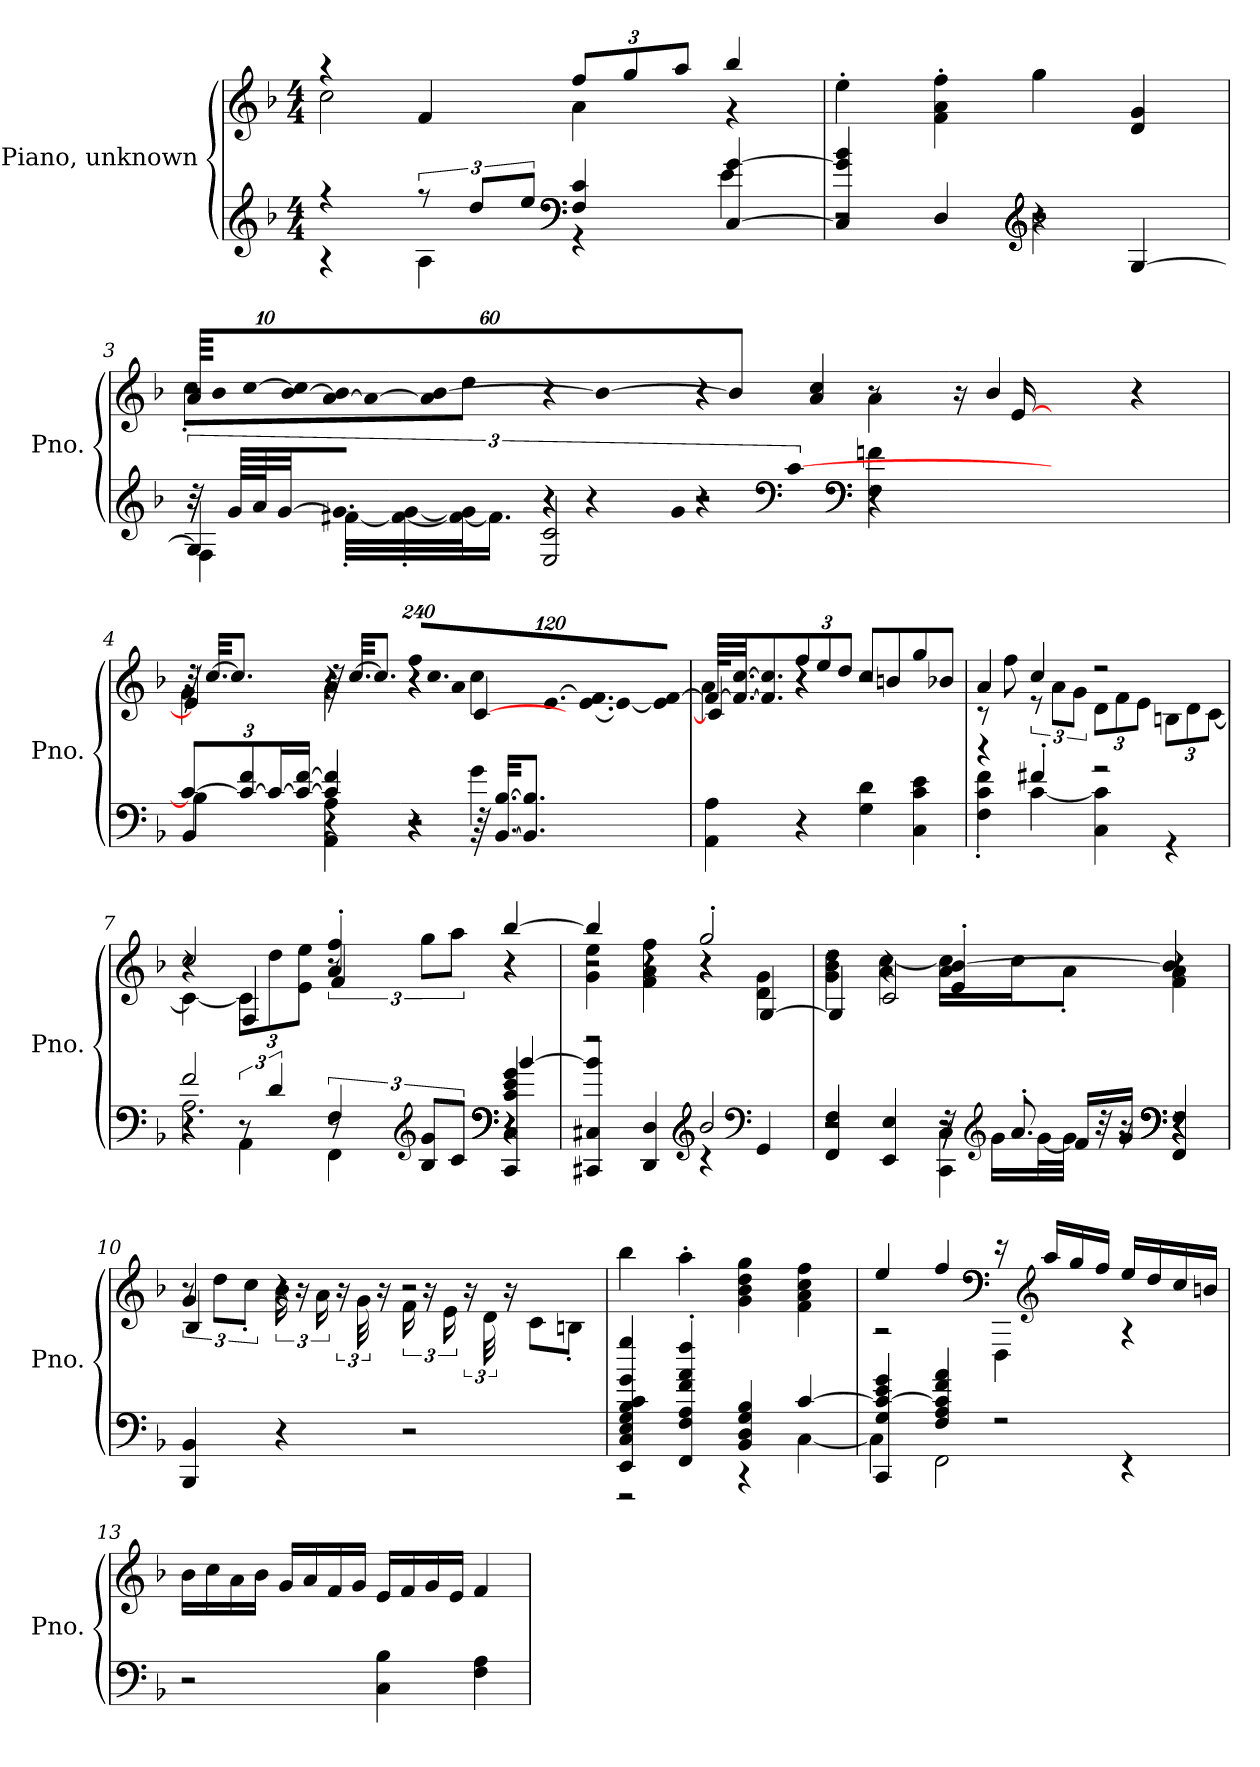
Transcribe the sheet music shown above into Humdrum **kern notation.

**kern	**kern
*part1	*part1
*staff2	*staff1
*I"Piano, unknown	*
*I'Pno.	*
*clefG2	*clefG2
*k[b-]	*k[b-]
*M4/4	*M4/4
*MM120	*MM120
=1	=1
*^	*^
4r	4r	4r	2cc\
12r	4A\	4f/	.
12dd/L	.	.	.
12ee/J	.	.	.
*clefF4	*	*	*
*	*	*Xbrackettup	*
4F/ 4c/	4r	12ff/L	4a\
.	.	12gg/	.
.	.	12aa/J	.
[4C/ [4g/	4e\	4bb-/	4r
*	*	*v	*v
=2	=2	=2
*	*^	*
4C/] 4g/] 4b-/	2r	2r	4ee'\
4D/	.	.	4f\' 4a\' 4ff\'
*clefG2	*	*	*
2r	2b-\	4r	4gg\
.	.	[4G/	4d/ 4g/
=3	=3	=3	=3
*	*	*^	*
!	!	!	!	!LO:N:vis=64
*	*	*	*	*^
*	*	*	*	*	*^
48r	16r	4G/]	4F\	640%9a/LLLL	8cc'\L	2r
!	!	!	!	!LO:N:vis=64	!	!
.	.	.	.	640%9b-/	.	.
96g/LLLL	.	.	.	.	.	.
!	!	!	!	!LO:N:vis=64	!	!
.	.	.	.	[640%9cc/	.	.
96a/J	.	.	.	.	.	.
[48g/JJ	.	.	.	.	.	.
!	!	!	!	!LO:N:vis=64	!	!
.	.	.	.	[640%9b-/ 640%9cc/]	.	.
!	!	!	!	!LO:N:vis=64	!	!
.	.	.	.	[640%9a/ 640%9b-/]J	.	.
8.g/J]	[32f#X'\LLL	.	.	.	.	.
!	!	!	!	!LO:N:vis=32	!	!
.	.	.	.	1920%53a/_	.	.
.	32f#\_' [32g\'	.	.	.	.	.
!	!	!	!	!LO:N:vis=64	!	!
.	.	.	.	640%9a/] [640%9b-/L	.	.
!	!	!	!	!LO:N:vis=64	!	!
.	.	.	.	640%9b-/JJJ_	.	.
.	32f#\_ 32g\]J	.	.	.	8dd\J	.
.	.	.	.	8b-/J]	.	.
.	16.f#\JJ]	.	.	.	.	.
4r	4r	2E/ 2c/	4r	.	4r	.
.	.	.	.	4a/ 4cc/	.	.
4g/	4r	.	2r	.	4r	4r
.	.	.	.	4b-/	.	.
*clefF4	*	*	*	*	*	*
[4c/	4F\ 4fn\	4r	.	.	4a\	8r
.	.	.	.	4r	.	.
.	.	.	.	.	.	16r
.	.	.	.	.	.	[16e/
960ryy	960ryy	960ryy	960ryy	.	960ryy	960ryy
*v	*v	*v	*v	*	*	*
!!LO:LB:g=z	!!	!!
=4	=4	=4	=4
*Xbrackettup	*	*	*
*^	*	*	*
*	*^	*	*	*
12c/L_	4B-\	4BB-/	64r	4g\	4e/]
.	.	.	[32.cc/KKL	.	.
.	.	.	8.cc/J]	.	.
12c/_ 12f/	.	.	.	.	.
24c/L_	.	.	.	.	.
24c/_ [24f/JJ	.	.	.	.	.
4c/] 4f/]	4AA\ 4A\	4r	64r	4a\	4r
.	.	.	[32.cc/KKL	.	.
.	.	.	8.cc/J]	.	.
!	!	!	!LO:N:vis=16	!	!
4r	4r	2r	1920%137ff/LL	4r	4r
!	!	!	!LO:N:vis=16.	!	!
.	.	.	960%103cc/	.	.
!	!	!	!LO:N:vis=32	!	!
.	.	.	640%23a/K	.	.
!	!	!	!LO:N:vis=16.	!	!
.	.	.	[960%103e/	.	.
64r	4g\	.	.	4cc\	[4c/
[32.BB-/ [32.B-/KKL	.	.	.	.	.
8.BB-/] 8.B-/]J	.	.	.	.	.
!	!	!	!LO:N:vis=16.	!	!
.	.	.	960%103e/_ 960%103f/	.	.
!	!	!	!LO:N:vis=32	!	!
.	.	.	640%23e/L_	.	.
!	!	!	!LO:N:vis=32	!	!
.	.	.	640%23e/] [640%23f/JJJ	.	.
960ryy	960ryy	960ryy	.	960ryy	960ryy
*v	*v	*v	*	*	*
=5	=5	=5	=5
4AA\ 4A\	64f/KLLL_	4a\	4c/]
.	32.f/_ [32.cc/JJ	.	.
.	8.f/] 8.cc/]	.	.
4r	12ff/	4r	4r
.	12ee/	.	.
.	12dd/J	.	.
4G\ 4d\	8cc/L	2r	2r
.	8bn/	.	.
4C\ 4c\ 4e\	8gg/	.	.
.	8b-X/J	.	.
*	*	*v	*v
!!LO:LB:g=z
=6	=6	=6
*^	*	*
4r	4F\' 4c\' 4f\'	4a/	8r
.	.	.	8ff\
*	*	*	*brackettup
4f#X'/	[4c\	4cc/	12r
.	.	.	12a\L
.	.	.	12g\J
*	*	*	*Xbrackettup
2r	4C\ 4c\]	2r	12d\L
.	.	.	12f\
.	.	.	12e\J
.	4r	.	12Bn\L
.	.	.	12d\
.	.	.	[12c\J
=7	=7	=7	=7
*^	*^	*	*^
2f/	2.A\	4r	4r	2cc/	4c\_	4r
*	*	*brackettup	*	*	*	*
.	.	12r	4AA\	.	12c\L]	4F/
.	.	6d/	.	.	12dd\	.
.	.	.	.	.	12e\ 12ee\J	.
*	*	*	*	*	*brackettup	*
4F/	.	12r	4FF\	4a/' 4ff/'	12r	4f/
*clefG2	*	*	*	*	*	*
.	.	12B-/ 12g/L	.	.	12gg\L	.
.	.	12c/J	.	.	12aa\J	.
*clefF4	*	*	*	*	*	*
4CC/ 4C/ 4c/ 4e/ 4g/	4r	[4b-/	4r	[4bb-/	4r	4r
*	*v	*v	*v	*	*	*
=8	=8	=8	=8	=8
2r	4CC#X/ 4C#X/ 4b-/]	4bb-/]	4g\ 4ee\	2r
.	4DD/ 4D/	4r	4f\ 4a\ 4ff\	.
*clefG2	*	*	*	*
2b-/	4r	2gg'/	4r	4r
*clefF4	*	*	*	*
.	4GG/	.	4d\ 4g\	[4G/
!!LO:LB:g=z	!!	!!
=9	=9	=9	=9	=9
*^	*^	*	*	*
2r	2r	4FF/ 4F/	2r	4r	4g\ 4b-\ 4dd\	4G/]
.	.	4EE/ 4E/	.	2c/	4a\ [4cc\	4r
16r	32r	8r	4CC\ 4C\	.	16a\ 16cc\]LL	4e/' [4b-/'
*clefG2	*	*	*	*	*	*
.	16g\LL	.	.	.	.	.
8.a'/	.	.	.	.	16cc\J	.
.	[32g\L	.	.	.	.	.
.	32g\JJJ]	16f/LL	.	.	8a'\J	.
.	32r	.	.	.	.	.
.	16r	16g/JJ	.	.	.	.
*clefF4	*	*	*	*	*	*
4r	4r	4FF/ 4F/	4r	4r	4f\ 4a\	4b-/]
*v	*v	*v	*v	*	*	*
=10	=10	=10	=10
4BBB-/ 4BB-/	4g/	12r	4B-/
.	.	12dd\L	.
.	.	12cc'\J	.
4r	4r	24b-\	4r
.	.	24r	.
.	.	24a\	.
.	.	24r	.
.	.	48g\	.
.	.	16r	.
2r	2r	24f\	2r
.	.	24r	.
.	.	24e\	.
.	.	24r	.
.	.	48d\	.
.	.	16r	.
.	.	8c\L	.
.	.	8Bn'\J	.
*	*v	*v	*v
=11	=11
*^	*
4EE/ 4C/ 4E/ 4G/ 4B-/ 4c/ 4g/ 4gg/	2r	4bb-\
4FF/' 4F/' 4A/' 4f/' 4a/' 4ff/'	.	4aa'\
4BB-/ 4D/ 4G/ 4B-/	4r	4g\ 4b-\ 4dd\ 4gg\
[4c/	[4C\	4f\ 4a\ 4cc\ 4ff\
!!LO:LB:g=z
=12	=12	=12
*	*	*^
4CC/ 4G/ 4c/_ 4e/ 4g/	4C\]	4ee/	2r
4F/ 4A/ 4c/] 4f/ 4a/	2FF\	4ff/	.
*	*	*clefF4	*
2r	.	16r	4FFF\
*	*	*clefG2	*
.	.	16aa/LL	.
.	.	16gg/	.
.	.	16ff/JJ	.
.	4r	16ee/LL	4r
.	.	16dd/	.
.	.	16cc/	.
.	.	16bn/JJ	.
*v	*v	*	*
*	*v	*v
=13	=13
2r	16b-\LL
.	16cc\
.	16a\
.	16b-\JJ
.	16g/LL
.	16a/
.	16f/
.	16g/JJ
4C\ 4B-\	16e/LL
.	16f/
.	16g/
.	16e/JJ
4F\ 4A\	4f/
=	=
*-	*-
